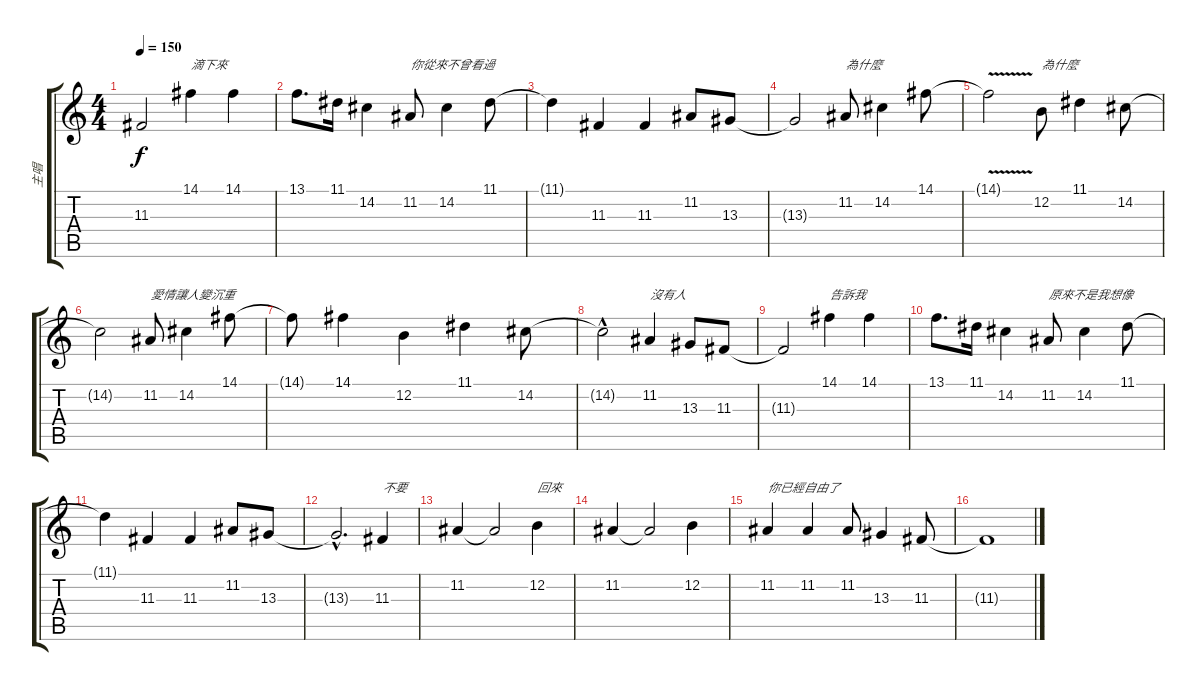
\track ("主唱" "主唱") {instrument accordion}
\staff {score tabs}
\tuning (E4 B3 G3 D3 A2 E2) {hide}
\ts (4 4)
\tempo 150
\clef g2
\ks c
11.3{t}.2{dy f} 14.1.4{txt "滴下來"} 14.1.4 |
13.1.8{d} 11.1.16 14.2.4 11.2.8{txt "你從來不曾看過"} 14.2.4 11.1.8 |
11.1{t}.4 11.3.4 11.3.4 11.2.8 13.3.8 |
13.3{t}.2 11.2.8{txt "為什麼"} 14.2.4 14.1.8 |
14.1{v t}.2 12.2.8{txt "為什麼"} 11.1.4 14.2.8 |
14.2{t}.2 11.2.8{txt "愛情讓人變沉重"} 14.2.4 14.1.8 |
14.1{t}.8 14.1.4 12.2.4 11.1.4 14.2.8 |
14.2{hac t}.2 11.2.4{txt "沒有人"} 13.3.8 11.3.8 |
11.3{t}.2 14.1.4{txt "告訴我"} 14.1.4 |
13.1.8{d} 11.1.16 14.2.4 11.2.8{txt "原來不是我想像"} 14.2.4 11.1.8 |
11.1{t}.4 11.3.4 11.3.4 11.2.8 13.3.8 |
13.3{hac t}.2{d} 11.3.4{txt "不要"} |
11.2.4 11.2{t}.2 12.2.4{txt "回來"} |
11.2.4 11.2{t}.2 12.2.4 |
11.2.4{txt "你已經自由了"} 11.2.4 11.2.8 13.3.4 11.3.8 |
11.3{t}.1
